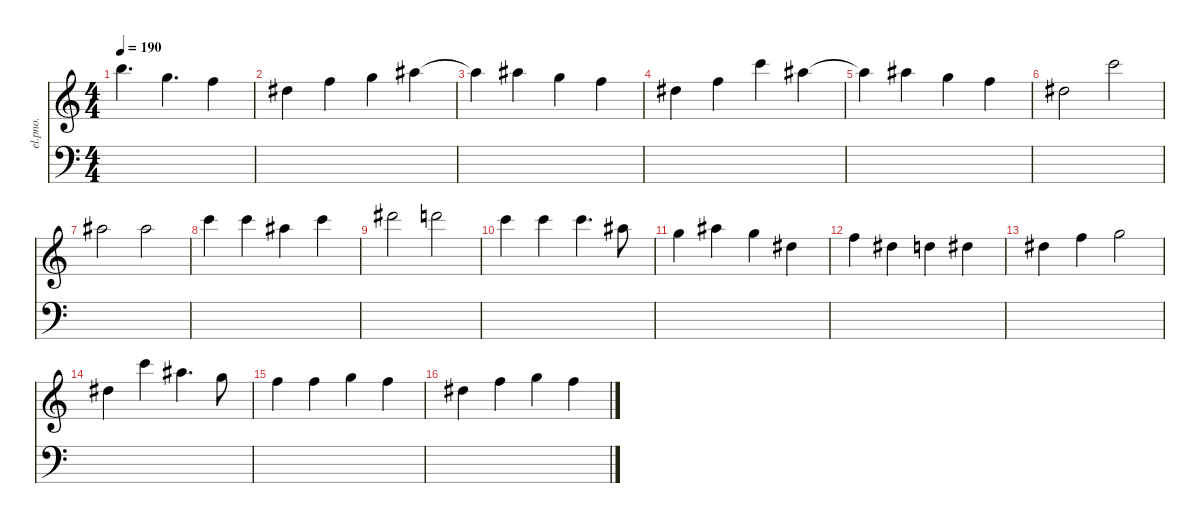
\defaultSystemsLayout 4
\hideDynamics
\bracketExtendMode nobrackets
\track ("Vocal" "el.pno.") {instrument electricpiano1}
\staff {score}
\tuning (E4 B3 G3 D3 A2 E2)
\ts (4 4)
\tempo 190
\clef g2
\ks c
19.1.4{d dy mf beam Down} 15.1.4{d beam Down} 13.1.4{beam Down} |
11.1{acc #}.4{beam Down} 13.1.4{beam Down} 15.1.4{beam Down} 18.1{acc #}.4{beam Down} |
18.1{t acc #}.4{beam Down} 18.1{acc #}.4{beam Down} 15.1.4{beam Down} 13.1.4{beam Down} |
11.1{acc #}.4{beam Down} 13.1.4{beam Down} 20.1.4{beam Down} 18.1{acc #}.4{beam Down} |
18.1{t acc #}.4{beam Down} 18.1{acc #}.4{beam Down} 15.1.4{beam Down} 13.1.4{beam Down} |
11.1{acc #}.2{beam Down} 20.1.2{beam Down} |
18.1{acc #}.2{beam Down} 18.1{acc #}.2{beam Down} |
20.1.4{beam Down} 20.1.4{beam Down} 18.1{acc #}.4{beam Down} 20.1.4{beam Down} |
23.1{acc #}.2{beam Down} 22.1.2{beam Down} |
20.1.4{beam Down} 20.1.4{beam Down} 20.1.4{d beam Down} 18.1{acc #}.8{beam Down} |
15.1.4{beam Down} 18.1{acc #}.4{beam Down} 15.1.4{beam Down} 11.1{acc #}.4{beam Down} |
13.1.4{beam Down} 11.1{acc #}.4{beam Down} 10.1.4{beam Down} 11.1{acc #}.4{beam Down} |
11.1{acc #}.4{beam Down} 13.1.4{beam Down} 15.1.2{beam Down} |
11.1{acc #}.4{beam Down} 20.1.4{beam Down} 18.1{acc #}.4{d beam Down} 15.1.8{beam Down} |
13.1.4{beam Down} 13.1.4{beam Down} 15.1.4{beam Down} 13.1.4{beam Down} |
11.1{acc #}.4{beam Down} 13.1.4{beam Down} 15.1.4{beam Down} 13.1.4{beam Down}
\staff {score}
\tuning (G2 D2 A1 E1 B0)
\clef f4
\ottava regular
\simile none
\ks c
|
|
|
|
|
|
|
|
|
|
|
|
|
|
|
